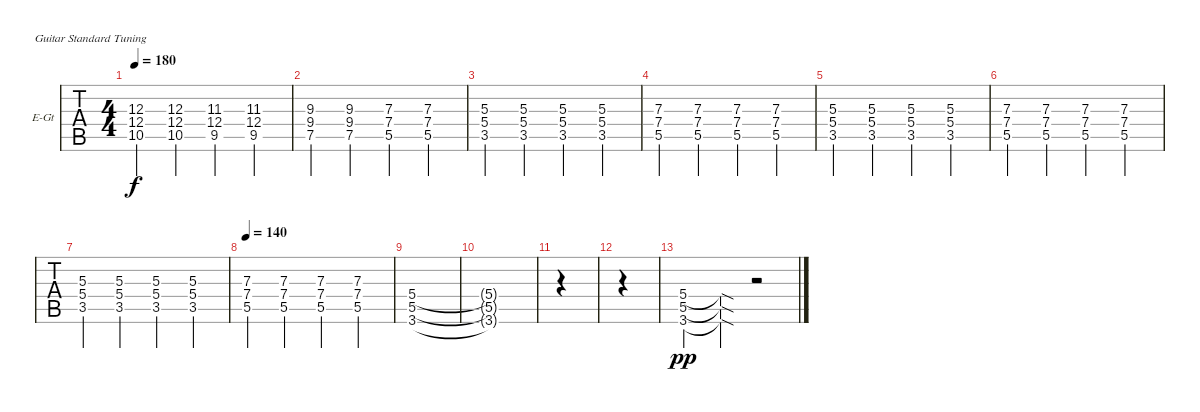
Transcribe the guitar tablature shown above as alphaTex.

\bracketExtendMode groupsimilarinstruments
\firstSystemTrackNameOrientation horizontal
\otherSystemsTrackNameOrientation horizontal
\track ("Electric Guitar" "E-Gt") {instrument distortionguitar}
\staff {tabs}
\tuning (E4 B3 G3 D3 A2 E2)
\ts (4 4)
\tempo 180
\clef g2
\ks c
(10.5 12.4 12.3).4{dy f} (10.5 12.4 12.3).4 (9.5 12.4 11.3).4 (9.5 12.4 11.3).4 |
(9.4 7.5 9.3).4 (7.5 9.4 9.3).4 (5.5 7.4 7.3).4 (5.5 7.4 7.3).4 |
(3.5 5.4 5.3).4 (3.5 5.4 5.3).4 (3.5 5.4 5.3).4 (3.5 5.4 5.3).4 |
(5.5 7.4 7.3).4 (5.5 7.4 7.3).4 (5.5 7.4 7.3).4 (5.5 7.4 7.3).4 |
(3.5 5.4 5.3).4 (3.5 5.4 5.3).4 (3.5 5.4 5.3).4 (3.5 5.4 5.3).4 |
(5.5 7.4 7.3).4 (5.5 7.4 7.3).4 (5.5 7.4 7.3).4 (5.5 7.4 7.3).4 |
(3.5 5.4 5.3).4 (3.5 5.4 5.3).4 (3.5 5.4 5.3).4 (3.5 5.4 5.3).4 |
\tempo 140
(5.5 7.4 7.3).4 (5.5 7.4 7.3).4 (5.5 7.4 7.3).4 (5.5 7.4 7.3).4 |
(3.6 5.5 5.4).1 |
(5.4{t} 5.5{t} 3.6{t}).1 |
|
|
(3.6 5.5 5.4).4{dy pp} (5.4{sod t} 5.5{sod t} 3.6{sod t}).4 r.2
